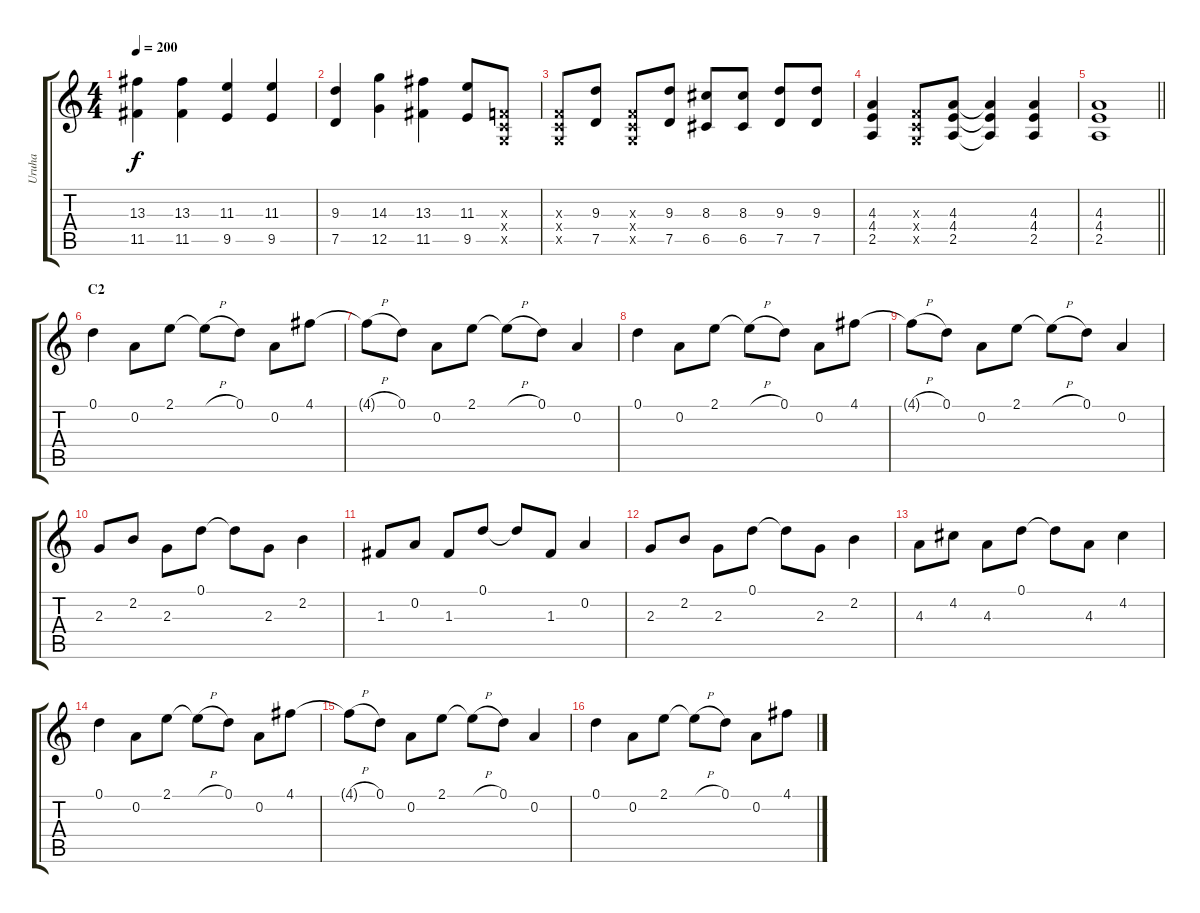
\track ("Uruha" "Uruha") {instrument distortionguitar}
\staff {score tabs}
\tuning (D4 A3 F3 C3 G2 D2) {hide}
\ts (4 4)
\tempo 200
\clef g2
\ks c
(13.3 11.5).4{dy f} (13.3 11.5).4 (11.3 9.5).4 (11.3 9.5).4 |
(9.3 7.5).4 (14.3 12.5).4 (13.3 11.5).4 (11.3 9.5).8 (0.3{x} 0.4{x} 0.5{x}).8 |
(0.3{x} 0.4{x} 0.5{x}).8 (9.3 7.5).8 (0.3{x} 0.4{x} 0.5{x}).8 (9.3 7.5).8 (8.3 6.5).8 (8.3 6.5).8 (9.3 7.5).8 (9.3 7.5).8 |
(4.3 4.4 2.5).4 (0.3{x} 0.4{x} 0.5{x}).8 (4.3 4.4 2.5).8 (4.3{t} 4.4{t} 2.5{t}).4 (4.3 4.4 2.5).4 |
\barLineRight lightlight
(4.3 4.4 2.5).1 |
\section ("" "C2")
0.1.4 0.2.8 2.1.8 2.1{h t}.8 0.1.8 0.2.8 4.1.8 |
4.1{h t}.8 0.1.8 0.2.8 2.1.8 2.1{h t}.8 0.1.8 0.2.4 |
0.1.4 0.2.8 2.1.8 2.1{h t}.8 0.1.8 0.2.8 4.1.8 |
4.1{h t}.8 0.1.8 0.2.8 2.1.8 2.1{h t}.8 0.1.8 0.2.4 |
2.3.8 2.2.8 2.3.8 0.1.8 0.1{t}.8 2.3.8 2.2.4 |
1.3.8 0.2.8 1.3.8 0.1.8 0.1{t}.8 1.3.8 0.2.4 |
2.3.8 2.2.8 2.3.8 0.1.8 0.1{t}.8 2.3.8 2.2.4 |
4.3.8 4.2.8 4.3.8 0.1.8 0.1{t}.8 4.3.8 4.2.4 |
0.1.4 0.2.8 2.1.8 2.1{h t}.8 0.1.8 0.2.8 4.1.8 |
4.1{h t}.8 0.1.8 0.2.8 2.1.8 2.1{h t}.8 0.1.8 0.2.4 |
0.1.4 0.2.8 2.1.8 2.1{h t}.8 0.1.8 0.2.8 4.1.8
